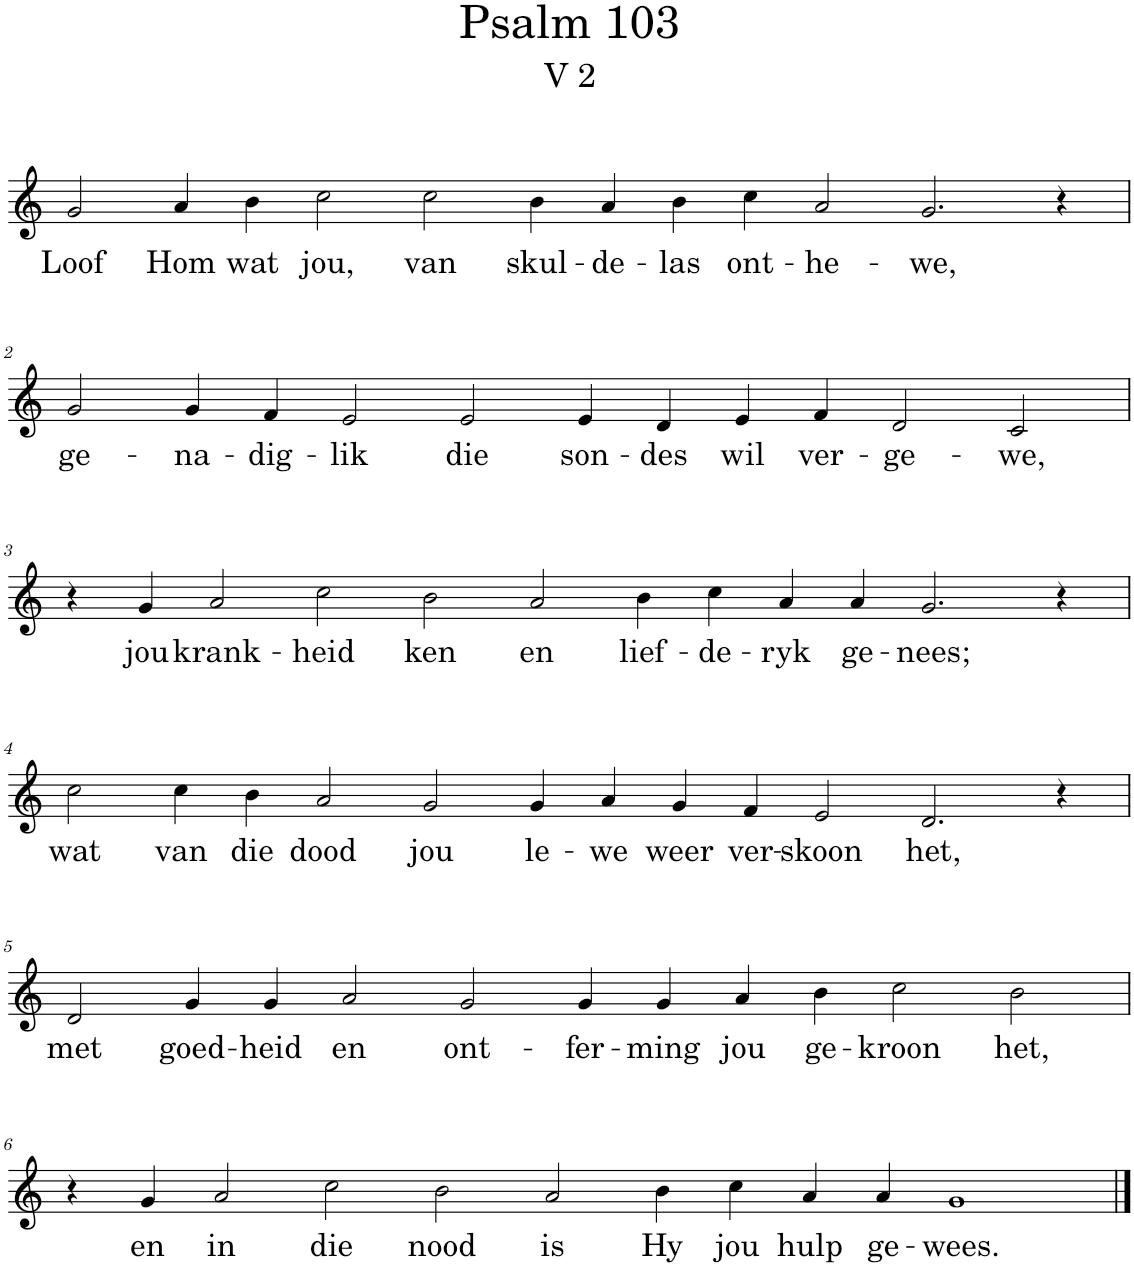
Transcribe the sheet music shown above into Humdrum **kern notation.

**kern	**text
*part1	*part1
*staff1	*staff1
*I"Pipe Organ	*
*I'Org.	*
*clefG2	*
*k[]	*
*M18/4	*
=1	=1
!	!LO:LY:b
2g/	Loof
!	!LO:LY:b
4a/	Hom
!	!LO:LY:b
4b\	wat
!	!LO:LY:b
2cc\	jou,
!	!LO:LY:b
2cc\	van
!	!LO:LY:b
4b\	skul-
!	!LO:LY:b
4a/	-de-
!	!LO:LY:b
4b\	-las
!	!LO:LY:b
4cc\	ont-
!	!LO:LY:b
2a/	-he-
!	!LO:LY:b
2.g/	-we,
4r	.
!!LO:LB:g=z
=2	=2
*M16/4	*
!	!LO:LY:b
2g/	ge-
!	!LO:LY:b
4g/	-na-
!	!LO:LY:b
4f/	-dig-
!	!LO:LY:b
2e/	-lik
!	!LO:LY:b
2e/	die
!	!LO:LY:b
4e/	son-
!	!LO:LY:b
4d/	-des
!	!LO:LY:b
4e/	wil
!	!LO:LY:b
4f/	ver-
!	!LO:LY:b
2d/	-ge-
!	!LO:LY:b
2c/	-we,
!!LO:LB:g=z
=3	=3
*M18/4	*
4r	.
!	!LO:LY:b
4g/	jou
!	!LO:LY:b
2a/	krank-
!	!LO:LY:b
2cc\	-heid
!	!LO:LY:b
2b\	ken
!	!LO:LY:b
2a/	en
!	!LO:LY:b
4b\	lief-
!	!LO:LY:b
4cc\	-de-
!	!LO:LY:b
4a/	-ryk
!	!LO:LY:b
4a/	ge-
!	!LO:LY:b
2.g/	-nees;
4r	.
!!LO:LB:g=z
=4	=4
!	!LO:LY:b
2cc\	wat
!	!LO:LY:b
4cc\	van
!	!LO:LY:b
4b\	die
!	!LO:LY:b
2a/	dood
!	!LO:LY:b
2g/	jou
!	!LO:LY:b
4g/	le-
!	!LO:LY:b
4a/	-we
!	!LO:LY:b
4g/	weer
!	!LO:LY:b
4f/	ver-
!	!LO:LY:b
2e/	-skoon
!	!LO:LY:b
2.d/	het,
4r	.
!!LO:LB:g=z
=5	=5
*M16/4	*
!	!LO:LY:b
2d/	met
!	!LO:LY:b
4g/	goed-
!	!LO:LY:b
4g/	-heid
!	!LO:LY:b
2a/	en
!	!LO:LY:b
2g/	ont-
!	!LO:LY:b
4g/	-fer-
!	!LO:LY:b
4g/	-ming
!	!LO:LY:b
4a/	jou
!	!LO:LY:b
4b\	ge-
!	!LO:LY:b
2cc\	-kroon
!	!LO:LY:b
2b\	het,
!!LO:LB:g=z
=6	=6
*M18/4	*
4r	.
!	!LO:LY:b
4g/	en
!	!LO:LY:b
2a/	in
!	!LO:LY:b
2cc\	die
!	!LO:LY:b
2b\	nood
!	!LO:LY:b
2a/	is
!	!LO:LY:b
4b\	Hy
!	!LO:LY:b
4cc\	jou
!	!LO:LY:b
4a/	hulp
!	!LO:LY:b
4a/	ge-
!	!LO:LY:b
1g	-wees.
==	==
*-	*-
